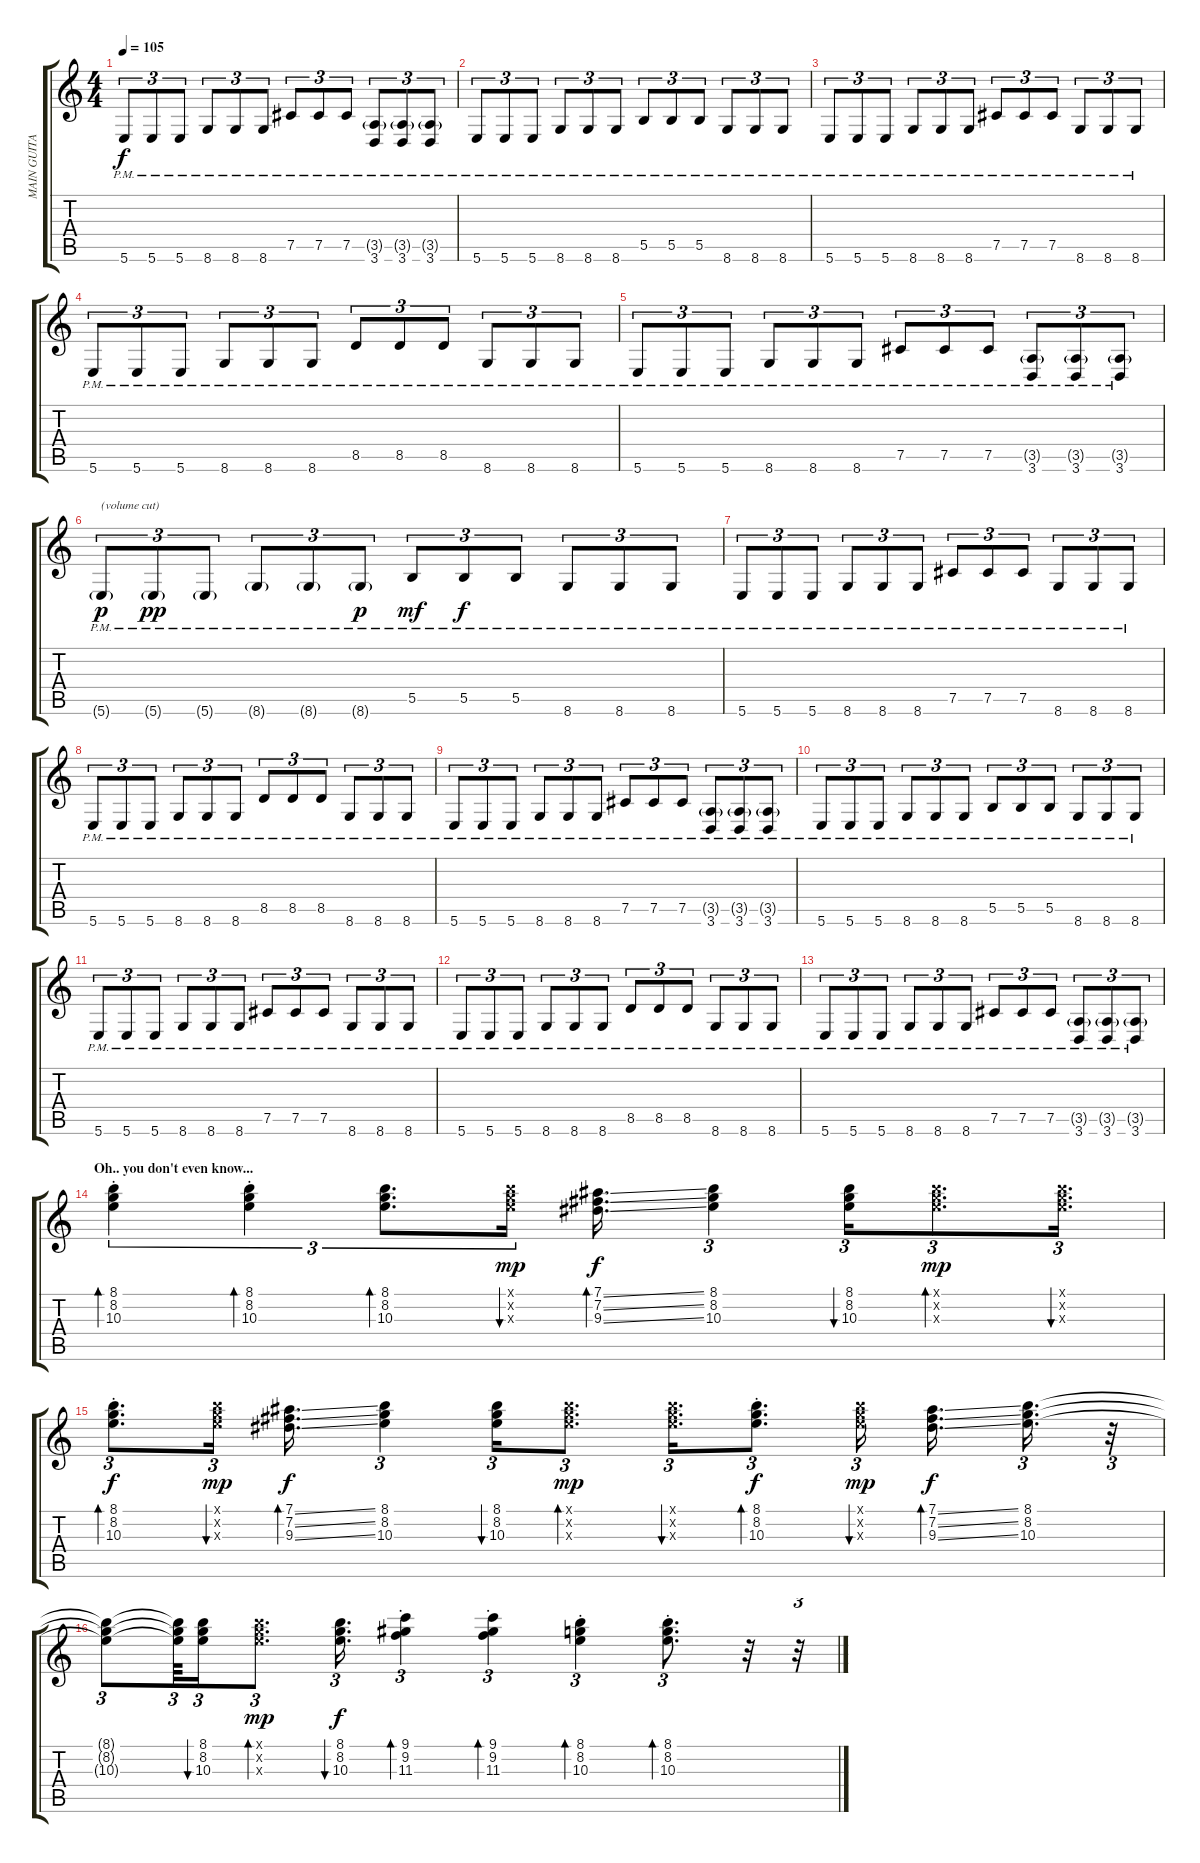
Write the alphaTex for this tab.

\track ("MAIN GUITAR" "MAIN GUITA") {instrument distortionguitar}
\staff {score tabs}
\tuning (Eb4 B3 Gb3 B2 Gb2 B1) {hide}
\ts (4 4)
\tempo 105
\clef g2
\ks c
5.6{pm}.8{tu (3 2) dy f} 5.6{pm}.8{tu (3 2)} 5.6{pm}.8{tu (3 2)} 8.6{pm}.8{tu (3 2)} 8.6{pm}.8{tu (3 2)} 8.6{pm}.8{tu (3 2)} 7.5{pm}.8{tu (3 2)} 7.5{pm}.8{tu (3 2)} 7.5{pm}.8{tu (3 2)} (3.5{g pm} 3.6{pm}).8{tu (3 2)} (3.5{g pm} 3.6{pm}).8{tu (3 2)} (3.5{g pm} 3.6{pm}).8{tu (3 2)} |
5.6{pm}.8{tu (3 2)} 5.6{pm}.8{tu (3 2)} 5.6{pm}.8{tu (3 2)} 8.6{pm}.8{tu (3 2)} 8.6{pm}.8{tu (3 2)} 8.6{pm}.8{tu (3 2)} 5.5{pm}.8{tu (3 2)} 5.5{pm}.8{tu (3 2)} 5.5{pm}.8{tu (3 2)} 8.6{pm}.8{tu (3 2)} 8.6{pm}.8{tu (3 2)} 8.6{pm}.8{tu (3 2)} |
5.6{pm}.8{tu (3 2)} 5.6{pm}.8{tu (3 2)} 5.6{pm}.8{tu (3 2)} 8.6{pm}.8{tu (3 2)} 8.6{pm}.8{tu (3 2)} 8.6{pm}.8{tu (3 2)} 7.5{pm}.8{tu (3 2)} 7.5{pm}.8{tu (3 2)} 7.5{pm}.8{tu (3 2)} 8.6{pm}.8{tu (3 2)} 8.6{pm}.8{tu (3 2)} 8.6{pm}.8{tu (3 2)} |
5.6{pm}.8{tu (3 2)} 5.6{pm}.8{tu (3 2)} 5.6{pm}.8{tu (3 2)} 8.6{pm}.8{tu (3 2)} 8.6{pm}.8{tu (3 2)} 8.6{pm}.8{tu (3 2)} 8.5{pm}.8{tu (3 2)} 8.5{pm}.8{tu (3 2)} 8.5{pm}.8{tu (3 2)} 8.6{pm}.8{tu (3 2)} 8.6{pm}.8{tu (3 2)} 8.6{pm}.8{tu (3 2)} |
5.6{pm}.8{tu (3 2)} 5.6{pm}.8{tu (3 2)} 5.6{pm}.8{tu (3 2)} 8.6{pm}.8{tu (3 2)} 8.6{pm}.8{tu (3 2)} 8.6{pm}.8{tu (3 2)} 7.5{pm}.8{tu (3 2)} 7.5{pm}.8{tu (3 2)} 7.5{pm}.8{tu (3 2)} (3.5{g pm} 3.6{pm}).8{tu (3 2)} (3.5{g pm} 3.6{pm}).8{tu (3 2)} (3.5{g pm} 3.6{pm}).8{tu (3 2)} |
5.6{g pm}.8{tu (3 2) txt "(volume cut)" dy p} 5.6{g pm}.8{tu (3 2) dy pp} 5.6{g pm}.8{tu (3 2)} 8.6{g pm}.8{tu (3 2)} 8.6{g pm}.8{tu (3 2)} 8.6{g pm}.8{tu (3 2) dy p} 5.5{pm}.8{tu (3 2) dy mf} 5.5{pm}.8{tu (3 2) dy f} 5.5{pm}.8{tu (3 2)} 8.6{pm}.8{tu (3 2)} 8.6{pm}.8{tu (3 2)} 8.6{pm}.8{tu (3 2)} |
5.6{pm}.8{tu (3 2)} 5.6{pm}.8{tu (3 2)} 5.6{pm}.8{tu (3 2)} 8.6{pm}.8{tu (3 2)} 8.6{pm}.8{tu (3 2)} 8.6{pm}.8{tu (3 2)} 7.5{pm}.8{tu (3 2)} 7.5{pm}.8{tu (3 2)} 7.5{pm}.8{tu (3 2)} 8.6{pm}.8{tu (3 2)} 8.6{pm}.8{tu (3 2)} 8.6{pm}.8{tu (3 2)} |
5.6{pm}.8{tu (3 2)} 5.6{pm}.8{tu (3 2)} 5.6{pm}.8{tu (3 2)} 8.6{pm}.8{tu (3 2)} 8.6{pm}.8{tu (3 2)} 8.6{pm}.8{tu (3 2)} 8.5{pm}.8{tu (3 2)} 8.5{pm}.8{tu (3 2)} 8.5{pm}.8{tu (3 2)} 8.6{pm}.8{tu (3 2)} 8.6{pm}.8{tu (3 2)} 8.6{pm}.8{tu (3 2)} |
5.6{pm}.8{tu (3 2)} 5.6{pm}.8{tu (3 2)} 5.6{pm}.8{tu (3 2)} 8.6{pm}.8{tu (3 2)} 8.6{pm}.8{tu (3 2)} 8.6{pm}.8{tu (3 2)} 7.5{pm}.8{tu (3 2)} 7.5{pm}.8{tu (3 2)} 7.5{pm}.8{tu (3 2)} (3.5{g pm} 3.6{pm}).8{tu (3 2)} (3.5{g pm} 3.6{pm}).8{tu (3 2)} (3.5{g pm} 3.6{pm}).8{tu (3 2)} |
5.6{pm}.8{tu (3 2)} 5.6{pm}.8{tu (3 2)} 5.6{pm}.8{tu (3 2)} 8.6{pm}.8{tu (3 2)} 8.6{pm}.8{tu (3 2)} 8.6{pm}.8{tu (3 2)} 5.5{pm}.8{tu (3 2)} 5.5{pm}.8{tu (3 2)} 5.5{pm}.8{tu (3 2)} 8.6{pm}.8{tu (3 2)} 8.6{pm}.8{tu (3 2)} 8.6{pm}.8{tu (3 2)} |
5.6{pm}.8{tu (3 2)} 5.6{pm}.8{tu (3 2)} 5.6{pm}.8{tu (3 2)} 8.6{pm}.8{tu (3 2)} 8.6{pm}.8{tu (3 2)} 8.6{pm}.8{tu (3 2)} 7.5{pm}.8{tu (3 2)} 7.5{pm}.8{tu (3 2)} 7.5{pm}.8{tu (3 2)} 8.6{pm}.8{tu (3 2)} 8.6{pm}.8{tu (3 2)} 8.6{pm}.8{tu (3 2)} |
5.6{pm}.8{tu (3 2)} 5.6{pm}.8{tu (3 2)} 5.6{pm}.8{tu (3 2)} 8.6{pm}.8{tu (3 2)} 8.6{pm}.8{tu (3 2)} 8.6{pm}.8{tu (3 2)} 8.5{pm}.8{tu (3 2)} 8.5{pm}.8{tu (3 2)} 8.5{pm}.8{tu (3 2)} 8.6{pm}.8{tu (3 2)} 8.6{pm}.8{tu (3 2)} 8.6{pm}.8{tu (3 2)} |
5.6{pm}.8{tu (3 2)} 5.6{pm}.8{tu (3 2)} 5.6{pm}.8{tu (3 2)} 8.6{pm}.8{tu (3 2)} 8.6{pm}.8{tu (3 2)} 8.6{pm}.8{tu (3 2)} 7.5{pm}.8{tu (3 2)} 7.5{pm}.8{tu (3 2)} 7.5{pm}.8{tu (3 2)} (3.5{g pm} 3.6{pm}).8{tu (3 2)} (3.5{g pm} 3.6{pm}).8{tu (3 2)} (3.5{g pm} 3.6{pm}).8{tu (3 2)} |
\section ("" "Oh.. you don't even know...")
(8.1{st} 8.2{st} 10.3{st}).4{tu (3 2) bd 60} (8.1{st} 8.2{st} 10.3{st}).4{tu (3 2) bd 60} (8.1 8.2 10.3).8{d tu (3 2) bd 60} (8.1{x} 8.2{x} 10.3{x}).16{tu (3 2) bu 60 dy mp} (7.1{ss} 7.2{ss} 9.3{ss}).16{d bd 60 dy f} (8.1 8.2 10.3).4{tu (3 2)} (8.1 8.2 10.3).16{tu (3 2) bu 60} (8.1{x} 8.2{x} 10.3{x}).8{d tu (3 2) bd 60 dy mp} (8.1{x} 8.2{x} 10.3{x}).16{d tu (3 2) bu 60} |
(8.1{st} 8.2{st} 10.3{st}).8{d tu (3 2) bd 60 dy f} (8.1{x} 8.2{x} 10.3{x}).16{tu (3 2) bu 60 dy mp} (7.1{ss} 7.2{ss} 9.3{ss}).16{d bd 60 dy f} (8.1 8.2 10.3).4{tu (3 2)} (8.1 8.2 10.3).16{tu (3 2) bu 60} (8.1{x} 8.2{x} 10.3{x}).8{d tu (3 2) bd 60 dy mp} (8.1{x} 8.2{x} 10.3{x}).16{d tu (3 2) bu 60} (8.1{st} 8.2{st} 10.3{st}).8{d tu (3 2) bd 60 dy f} (8.1{x} 8.2{x} 10.3{x}).16{tu (3 2) bu 60 dy mp beam splitsecondary} (7.1{ss} 7.2{ss} 9.3{ss}).16{d bd 60 dy f} (8.1 8.2 10.3).16{d tu (3 2)} r.32{tu (3 2)} |
(8.1{t} 8.2{t} 10.3{t}).8{tu (3 2)} (8.1{t} 8.2{t} 10.3{t}).64{tu (3 2)} (8.1 8.2 10.3).16{tu (3 2) bu 60} (8.1{x} 8.2{x} 10.3{x}).8{d tu (3 2) bd 60 dy mp} (8.1 8.2 10.3).16{d tu (3 2) bu 60 dy f} (9.1{st} 9.2{st} 11.3{st}).4{tu (3 2) bd 60} (9.1{st} 9.2{st} 11.3{st}).4{tu (3 2) bd 60} (8.1{st} 8.2{st} 10.3{st}).4{tu (3 2) bd 60} (8.1{st} 8.2{st} 10.3{st}).8{d tu (3 2) bd 60} r.32 r.32{tu (3 2)}
